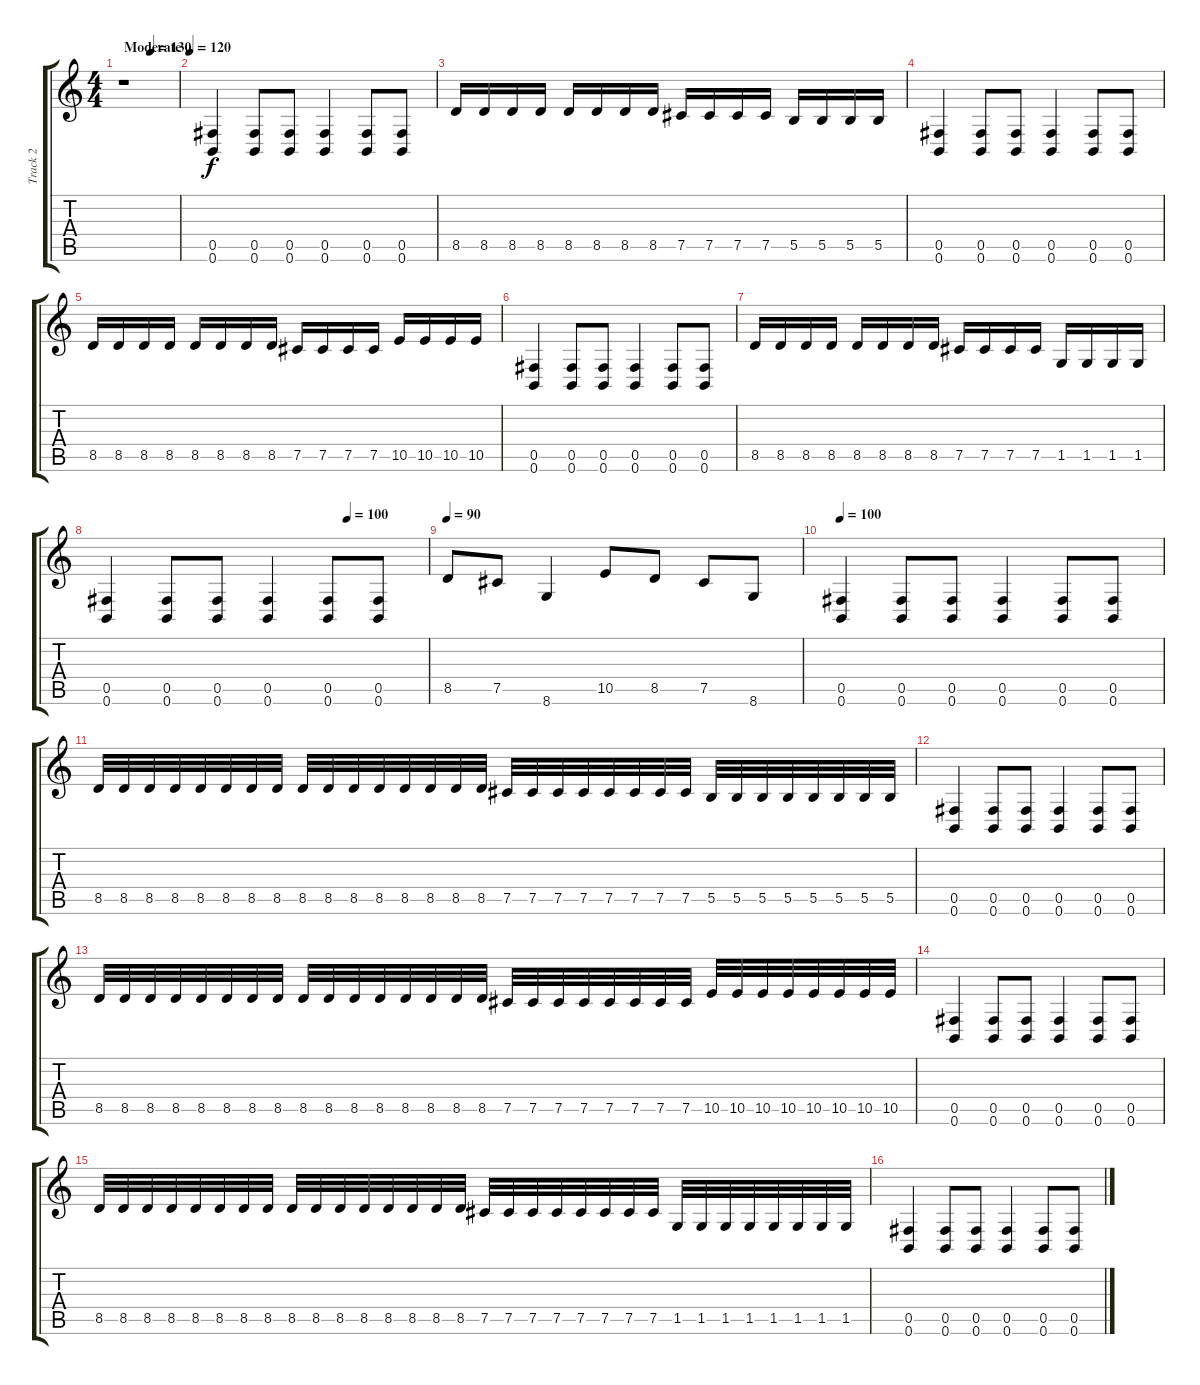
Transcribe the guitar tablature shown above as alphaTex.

\track ("Track 2" "Track 2") {instrument distortionguitar}
\staff {score tabs}
\tuning (Db4 Ab3 E3 B2 Gb2 B1) {hide}
\ts (4 4)
\tempo (120 "Moderate")
\tempo (130 0.5)
\tempo (120 "Moderate")
\clef g2
\ks c
r.1{dy f instrument distortionguitar} |
(0.5 0.6).4 (0.5 0.6).8 (0.5 0.6).8 (0.5 0.6).4 (0.5 0.6).8 (0.5 0.6).8 |
8.5.16 8.5.16 8.5.16 8.5.16 8.5.16 8.5.16 8.5.16 8.5.16 7.5.16 7.5.16 7.5.16 7.5.16 5.5.16 5.5.16 5.5.16 5.5.16 |
(0.5 0.6).4 (0.5 0.6).8 (0.5 0.6).8 (0.5 0.6).4 (0.5 0.6).8 (0.5 0.6).8 |
8.5.16 8.5.16 8.5.16 8.5.16 8.5.16 8.5.16 8.5.16 8.5.16 7.5.16 7.5.16 7.5.16 7.5.16 10.5.16 10.5.16 10.5.16 10.5.16 |
(0.5 0.6).4 (0.5 0.6).8 (0.5 0.6).8 (0.5 0.6).4 (0.5 0.6).8 (0.5 0.6).8 |
8.5.16 8.5.16 8.5.16 8.5.16 8.5.16 8.5.16 8.5.16 8.5.16 7.5.16 7.5.16 7.5.16 7.5.16 1.5.16 1.5.16 1.5.16 1.5.16 |
\tempo (100 0.75)
(0.5 0.6).4 (0.5 0.6).8 (0.5 0.6).8 (0.5 0.6).4 (0.5 0.6).8 (0.5 0.6).8 |
\tempo 90
8.5.8 7.5.8 8.6.4 10.5.8 8.5.8 7.5.8 8.6.8 |
\tempo 100
(0.5 0.6).4 (0.5 0.6).8 (0.5 0.6).8 (0.5 0.6).4 (0.5 0.6).8 (0.5 0.6).8 |
8.5.32 8.5.32 8.5.32 8.5.32 8.5.32 8.5.32 8.5.32 8.5.32 8.5.32 8.5.32 8.5.32 8.5.32 8.5.32 8.5.32 8.5.32 8.5.32 7.5.32 7.5.32 7.5.32 7.5.32 7.5.32 7.5.32 7.5.32 7.5.32 5.5.32 5.5.32 5.5.32 5.5.32 5.5.32 5.5.32 5.5.32 5.5.32 |
(0.5 0.6).4 (0.5 0.6).8 (0.5 0.6).8 (0.5 0.6).4 (0.5 0.6).8 (0.5 0.6).8 |
8.5.32 8.5.32 8.5.32 8.5.32 8.5.32 8.5.32 8.5.32 8.5.32 8.5.32 8.5.32 8.5.32 8.5.32 8.5.32 8.5.32 8.5.32 8.5.32 7.5.32 7.5.32 7.5.32 7.5.32 7.5.32 7.5.32 7.5.32 7.5.32 10.5.32 10.5.32 10.5.32 10.5.32 10.5.32 10.5.32 10.5.32 10.5.32 |
(0.5 0.6).4 (0.5 0.6).8 (0.5 0.6).8 (0.5 0.6).4 (0.5 0.6).8 (0.5 0.6).8 |
8.5.32 8.5.32 8.5.32 8.5.32 8.5.32 8.5.32 8.5.32 8.5.32 8.5.32 8.5.32 8.5.32 8.5.32 8.5.32 8.5.32 8.5.32 8.5.32 7.5.32 7.5.32 7.5.32 7.5.32 7.5.32 7.5.32 7.5.32 7.5.32 1.5.32 1.5.32 1.5.32 1.5.32 1.5.32 1.5.32 1.5.32 1.5.32 |
(0.5 0.6).4 (0.5 0.6).8 (0.5 0.6).8 (0.5 0.6).4 (0.5 0.6).8 (0.5 0.6).8
